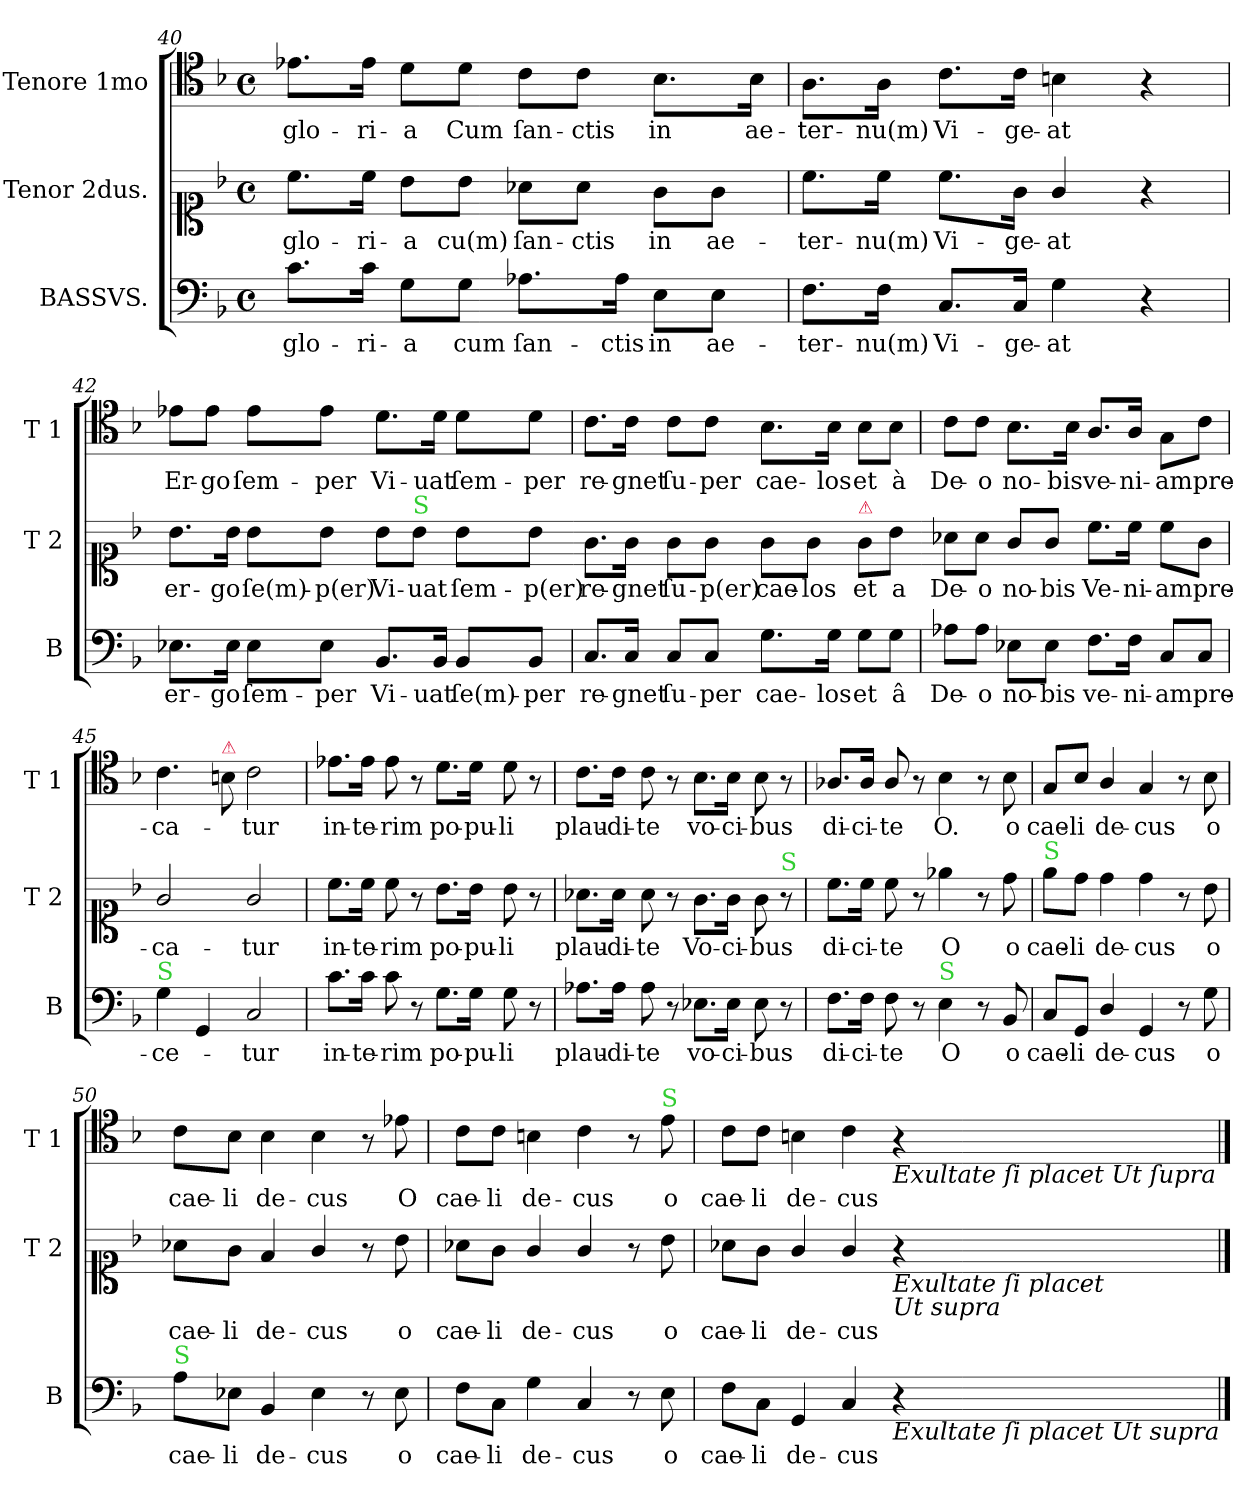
**kern	**text	**kern	**text	**kern	**text
*part3	*part3	*part2	*part2	*part1	*part1
*staff3	*staff3	*staff2	*staff2	*staff1	*staff1
*I"BASSVS.	*	*I"Tenor 2dus.	*	*I"Tenore 1mo	*
*I'B	*	*I'T 2	*	*I'T 1	*
*clefF4	*	*clefC1	*	*clefC4	*
*	*	*ITrd8c12	*	*	*
*k[b-]	*	*k[b-]	*	*k[b-]	*
*M4/4	*	*M4/4	*	*M4/4	*
*met(c)	*	*met(c)	*	*met(c)	*
=40	=40	=40	=40	=40	=40
8.c\L	glo-	8.c\L	glo-	8.e-X\L	glo-
16c\Jk	-ri-	16c\Jk	-ri-	16e-\Jk	-ri-
8G\L	-a	8B-\L	-a	8d\L	-a
8G\J	cum	8B-\J	cu(m)	8d\J	Cum
8.A-X\L	ſan-	8A-X\L	ſan-	8c\L	ſan-
.	.	8A-\J	-ctis	8c\J	-ctis
16A-\Jk	-ctis	.	.	.	.
8E\L	in	8G\L	in	8.B-\L	in
8E\J	ae-	8G\J	ae-	.	.
.	.	.	.	16B-\Jk	ae-
=41	=41	=41	=41	=41	=41
8.F\L	-ter-	8.c\L	-ter-	8.A\L	-ter-
16F\Jk	-nu(m)	16c\Jk	-nu(m)	16A\Jk	-nu(m)
8.C/L	Vi-	8.c\L	Vi-	8.c\L	Vi-
16C/Jk	-ge-	16G\Jk	-ge-	16c\Jk	-ge-
4G\	-at	4G/	-at	4Bn\	-at
4r	.	4r	.	4r	.
=42	=42	=42	=42	=42	=42
8.E-X\L	er-	8.B-\L	er-	8e-X\L	Er-
.	.	.	.	8e-\J	-go
16E-\Jk	-go	16B-\Jk	-go	.	.
8E-\L	ſem-	8B-\L	ſe(m)-	8e-\L	ſem-
8E-\J	-per	8B-\J	-p(er)	8e-\J	-per
8.BB-/L	Vi-	8B-\L	Vi-	8.d\L	Vi-
!	!	!LO:TX:a:color=limegreen:t=S	!	!	!
.	.	8B-\J	-uat	.	.
16BB-/Jk	-uat	.	.	16d\Jk	-uat
8BB-/L	ſe(m)-	8B-\L	ſem-	8d\L	ſem-
8BB-/J	-per	8B-\J	-p(er)	8d\J	-per
=43	=43	=43-	=43	=43	=43
8.C/L	re-	8.G\L	re-	8.c\L	re-
16C/Jk	-gnet	16G\Jk	-gnet	16c\Jk	-gnet
8C/L	ſu-	8G\L	ſu-	8c\L	ſu-
8C/J	-per	8G\J	-p(er)	8c\J	-per
8.G\L	cae-	8G\L	cae-	8.B-\L	cae-
.	.	8G\J	-los	.	.
16G\Jk	-los	.	.	16B-\Jk	-los
!	!	!LO:TX:a:color=crimson:t=⚠	!	!	!
8G\L	et	8G\L	et	8B-\L	et
8G\J	â	8B-\J	a	8B-\J	à
=44	=44	=44-	=44	=44	=44
8A-X\L	De-	8A-X\L	De-	8c\L	De-
8A-\J	-o	8A-\J	-o	8c\J	-o
8E-X\L	no-	8G/L	no-	8.B-\L	no-
8E-\J	-bis	8G/J	-bis	.	.
.	.	.	.	16B-\Jk	-bis
8.F\L	ve-	8.c\L	Ve-	8.A/L	ve-
16F\Jk	-ni-	16c\Jk	-ni-	16A/Jk	-ni-
8C/L	-am	8c\L	-am	8G\L	-am
8C/J	pre-	8G\J	pre-	8c\J	pre-
=45	=45	=45	=45	=45	=45
!LO:TX:a:color=limegreen:t=S	!	!	!	!	!
4G\	-ce-	2G/	-ca-	4.c\	-ca-
4GG/	.	.	.	.	.
!	!	!	!	!LO:TX:a:color=crimson:t=⚠	!
.	.	.	.	8Bn\	.
2C/	-tur	2G/	-tur	2c\	-tur
=46	=46	=46	=46	=46	=46
8.c\L	in-	8.c\L	in-	8.e-X\L	in-
16c\Jk	-te-	16c\Jk	-te-	16e-\Jk	-te-
8c\	-rim	8c\	-rim	8e-\	-rim
8r	.	8r	.	8r	.
8.G\L	po-	8.B-\L	po-	8.d\L	po-
16G\Jk	-pu-	16B-\Jk	-pu-	16d\Jk	-pu-
8G\	-li	8B-\	-li	8d\	-li
8r	.	8r	.	8r	.
=47	=47	=47	=47	=47	=47
8.A-X\L	plau-	8.A-X\L	plau-	8.c\L	plau-
16A-\Jk	-di-	16A-\Jk	-di-	16c\Jk	-di-
8A-\	-te	8A-\	-te	8c\	-te
8r	.	8r	.	8r	.
8.E-X\L	vo-	8.G\L	Vo-	8.B-\L	vo-
16E-\Jk	-ci-	16G\Jk	-ci-	16B-\Jk	-ci-
8E-\	-bus	8G\	-bus	8B-\	-bus
!	!	!LO:TX:a:color=limegreen:t=S	!	!	!
8r	.	8r	.	8r	.
=48	=48	=48	=48	=48	=48
8.F\L	di-	8.c\L	di-	8.A-X/L	di-
16F\Jk	-ci-	16c\Jk	-ci-	16A-/Jk	-ci-
8F\	-te	8c\	-te	8A-/	-te
8r	.	8r	.	8r	.
!LO:TX:a:color=limegreen:t=S	!	!	!	!	!
4E\	O	4e-X\	O	4B-\	O.
8r	.	8r	.	8r	.
8BB-/	o	8d\	o	8B-\	o
=49	=49	=49	=49	=49	=49
!	!	!LO:TX:a:color=limegreen:t=S	!	!	!
8C/L	cae-	8e\L	cae-	8G/L	cae-
8GG/J	-li	8d\J	-li	8B-/J	-li
4D/	de-	4d\	de-	4A/	de-
4GG/	-cus	4d\	-cus	4G/	-cus
8r	.	8r	.	8r	.
!	!LO:LY:i	!	!LO:LY:i	!	!LO:LY:i
8G\	o	8B-\	o	8B-\	o
=50	=50	=50	=50	=50	=50
!LO:TX:a:color=limegreen:t=S	!	!	!	!	!
!	!LO:LY:i	!	!LO:LY:i	!	!LO:LY:i
8A\L	cae-	8A-X\L	cae-	8c\L	cae-
!	!LO:LY:i	!	!LO:LY:i	!	!LO:LY:i
8E-X\J	-li	8G\J	-li	8B-\J	-li
!	!LO:LY:i	!	!LO:LY:i	!	!LO:LY:i
4BB-/	de-	4F/	de-	4B-\	de-
!	!LO:LY:i	!	!LO:LY:i	!	!LO:LY:i
4E-\	-cus	4G/	-cus	4B-\	-cus
8r	.	8r	.	8r	.
8E-\	o	8B-\	o	8e-X\	O
=51	=51	=51	=51	=51	=51
8F\L	cae-	8A-X\L	cae-	8c\L	cae-
8C\J	-li	8G\J	-li	8c\J	-li
4G\	de-	4G/	de-	4Bn\	de-
4C/	-cus	4G/	-cus	4c\	-cus
8r	.	8r	.	8r	.
!	!	!	!	!LO:TX:a:color=limegreen:t=S	!
!	!LO:LY:i	!	!LO:LY:i	!	!LO:LY:i
8E\	o	8B-\	o	8e\	o
=52	=52	=52	=52	=52	=52
!	!LO:LY:i	!	!LO:LY:i	!	!LO:LY:i
8F\L	cae-	8A-X\L	cae-	8c\L	cae-
!	!LO:LY:i	!	!LO:LY:i	!	!LO:LY:i
8C\J	-li	8G\J	-li	8c\J	-li
!	!LO:LY:i	!	!LO:LY:i	!	!LO:LY:i
4GG/	de-	4G/	de-	4Bn\	de-
!	!LO:LY:i	!	!LO:LY:i	!	!LO:LY:i
4C/	-cus	4G/	-cus	4c\	-cus
!	!	!	!	!LO:TX:b:i:t=Exultate ſi placet Ut ſupra	!
!	!	!LO:TX:b:i:t=Exultate ſi placet \nUt supra	!	!	!
!LO:TX:b:i:t=Exultate ſi placet Ut supra	!	!	!	!	!
4r	.	4r	.	4r	.
==	==	==	==	==	==
*-	*-	*-	*-	*-	*-
